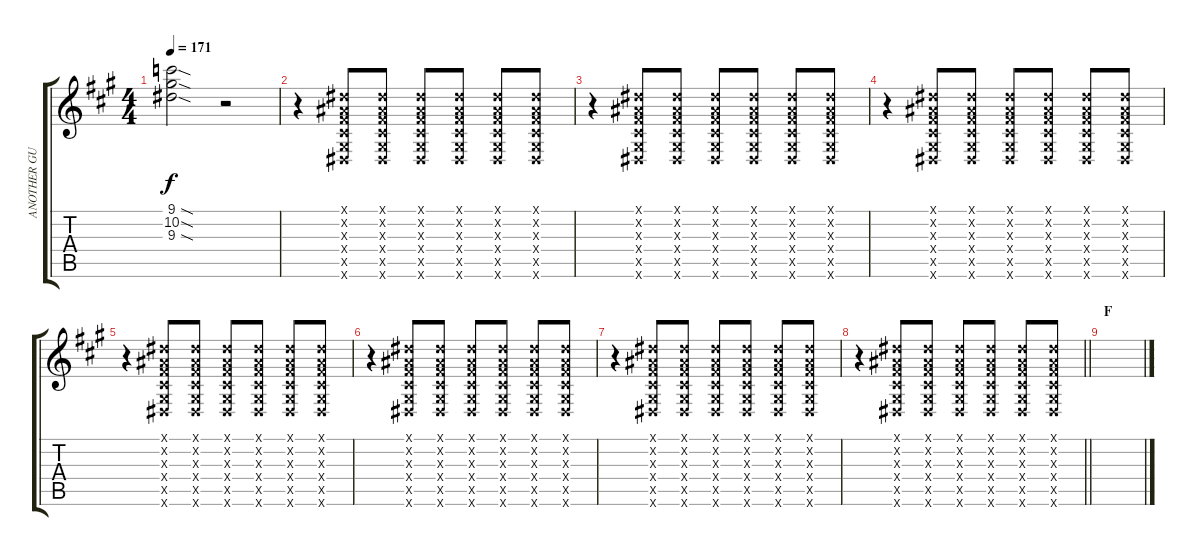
\track ("ANOTHER GUITAR " "ANOTHER GU") {instrument distortionguitar}
\staff {score tabs}
\tuning (Eb4 Bb3 Gb3 Db3 Ab2 Eb2) {hide}
\ts (4 4)
\tempo 171
\clef g2
\ks a
(9.1{sod} 10.2{sod} 9.3{sod}).2{dy f} r.2 |
r.4 (0.1{x} 0.2{x} 0.3{x} 0.4{x} 0.5{x} 0.6{x}).8 (0.1{x} 0.2{x} 0.3{x} 0.4{x} 0.5{x} 0.6{x}).8 (0.1{x} 0.2{x} 0.3{x} 0.4{x} 0.5{x} 0.6{x}).8 (0.1{x} 0.2{x} 0.3{x} 0.4{x} 0.5{x} 0.6{x}).8 (0.1{x} 0.2{x} 0.3{x} 0.4{x} 0.5{x} 0.6{x}).8 (0.1{x} 0.2{x} 0.3{x} 0.4{x} 0.5{x} 0.6{x}).8 |
r.4 (0.1{x} 0.2{x} 0.3{x} 0.4{x} 0.5{x} 0.6{x}).8 (0.1{x} 0.2{x} 0.3{x} 0.4{x} 0.5{x} 0.6{x}).8 (0.1{x} 0.2{x} 0.3{x} 0.4{x} 0.5{x} 0.6{x}).8 (0.1{x} 0.2{x} 0.3{x} 0.4{x} 0.5{x} 0.6{x}).8 (0.1{x} 0.2{x} 0.3{x} 0.4{x} 0.5{x} 0.6{x}).8 (0.1{x} 0.2{x} 0.3{x} 0.4{x} 0.5{x} 0.6{x}).8 |
r.4 (0.1{x} 0.2{x} 0.3{x} 0.4{x} 0.5{x} 0.6{x}).8 (0.1{x} 0.2{x} 0.3{x} 0.4{x} 0.5{x} 0.6{x}).8 (0.1{x} 0.2{x} 0.3{x} 0.4{x} 0.5{x} 0.6{x}).8 (0.1{x} 0.2{x} 0.3{x} 0.4{x} 0.5{x} 0.6{x}).8 (0.1{x} 0.2{x} 0.3{x} 0.4{x} 0.5{x} 0.6{x}).8 (0.1{x} 0.2{x} 0.3{x} 0.4{x} 0.5{x} 0.6{x}).8 |
r.4 (0.1{x} 0.2{x} 0.3{x} 0.4{x} 0.5{x} 0.6{x}).8 (0.1{x} 0.2{x} 0.3{x} 0.4{x} 0.5{x} 0.6{x}).8 (0.1{x} 0.2{x} 0.3{x} 0.4{x} 0.5{x} 0.6{x}).8 (0.1{x} 0.2{x} 0.3{x} 0.4{x} 0.5{x} 0.6{x}).8 (0.1{x} 0.2{x} 0.3{x} 0.4{x} 0.5{x} 0.6{x}).8 (0.1{x} 0.2{x} 0.3{x} 0.4{x} 0.5{x} 0.6{x}).8 |
r.4 (0.1{x} 0.2{x} 0.3{x} 0.4{x} 0.5{x} 0.6{x}).8 (0.1{x} 0.2{x} 0.3{x} 0.4{x} 0.5{x} 0.6{x}).8 (0.1{x} 0.2{x} 0.3{x} 0.4{x} 0.5{x} 0.6{x}).8 (0.1{x} 0.2{x} 0.3{x} 0.4{x} 0.5{x} 0.6{x}).8 (0.1{x} 0.2{x} 0.3{x} 0.4{x} 0.5{x} 0.6{x}).8 (0.1{x} 0.2{x} 0.3{x} 0.4{x} 0.5{x} 0.6{x}).8 |
r.4 (0.1{x} 0.2{x} 0.3{x} 0.4{x} 0.5{x} 0.6{x}).8 (0.1{x} 0.2{x} 0.3{x} 0.4{x} 0.5{x} 0.6{x}).8 (0.1{x} 0.2{x} 0.3{x} 0.4{x} 0.5{x} 0.6{x}).8 (0.1{x} 0.2{x} 0.3{x} 0.4{x} 0.5{x} 0.6{x}).8 (0.1{x} 0.2{x} 0.3{x} 0.4{x} 0.5{x} 0.6{x}).8 (0.1{x} 0.2{x} 0.3{x} 0.4{x} 0.5{x} 0.6{x}).8 |
\barLineRight lightlight
r.4 (0.1{x} 0.2{x} 0.3{x} 0.4{x} 0.5{x} 0.6{x}).8 (0.1{x} 0.2{x} 0.3{x} 0.4{x} 0.5{x} 0.6{x}).8 (0.1{x} 0.2{x} 0.3{x} 0.4{x} 0.5{x} 0.6{x}).8 (0.1{x} 0.2{x} 0.3{x} 0.4{x} 0.5{x} 0.6{x}).8 (0.1{x} 0.2{x} 0.3{x} 0.4{x} 0.5{x} 0.6{x}).8 (0.1{x} 0.2{x} 0.3{x} 0.4{x} 0.5{x} 0.6{x}).8 |
\section ("" "F")
